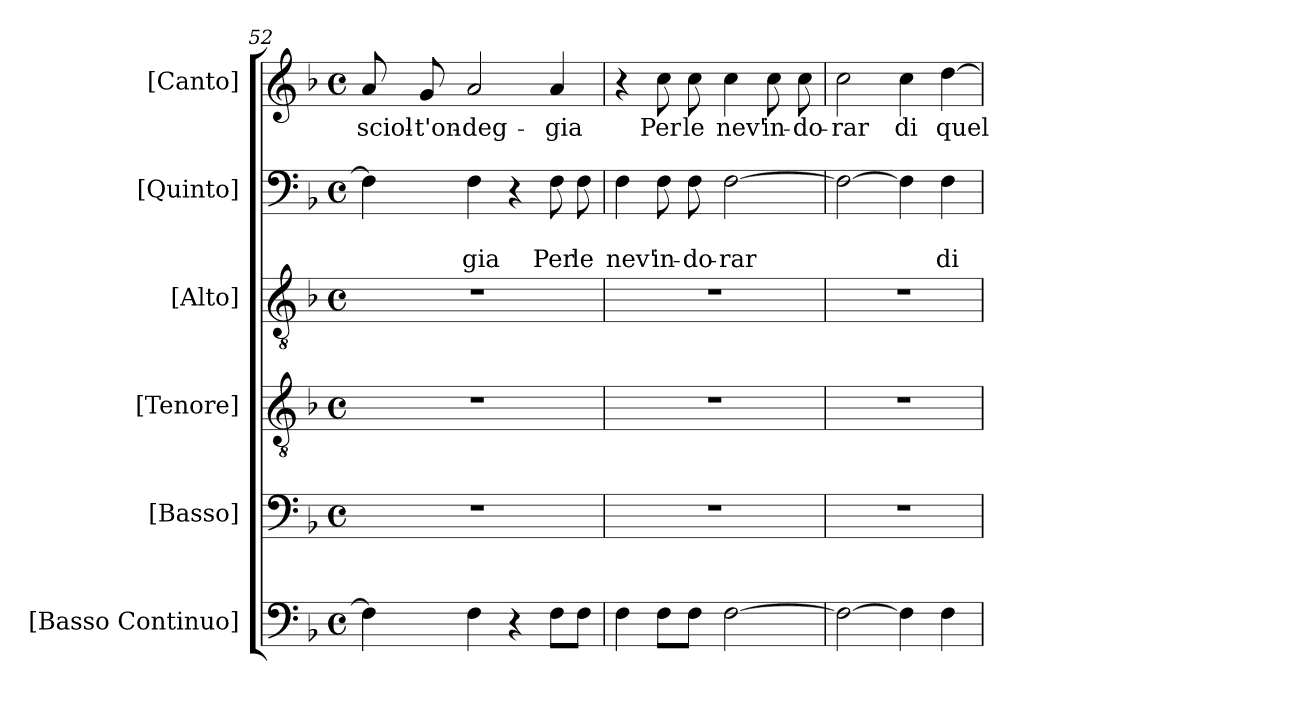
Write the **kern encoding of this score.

**kern	**kern	**kern	**kern	**kern	**text	**text	**kern	**text
*part6	*part5	*part4	*part3	*part2	*part2	*part2	*part1	*part1
*staff6	*staff5	*staff4	*staff3	*staff2	*staff2	*staff2	*staff1	*staff1
*I"[Basso Continuo]	*I"[Basso]	*I"[Tenore]	*I"[Alto]	*I"[Quinto]	*	*	*I"[Canto]	*
!!LO:LB:g=z
*clefF4	*clefF4	*clefGv2	*clefGv2	*clefF4	*	*	*clefG2	*
*k[b-]	*k[b-]	*k[b-]	*k[b-]	*k[b-]	*	*	*k[b-]	*
*F:	*F:	*F:	*F:	*F:	*	*	*F:	*
*M4/4	*M4/4	*M4/4	*M4/4	*M4/4	*	*	*M4/4	*
*met(c)	*met(c)	*met(c)	*met(c)	*met(c)	*	*	*met(c)	*
=52	=52	=52	=52	=52	=52	=52	=52	=52
!	!	!	!	!	!	!	!	!LO:LY:b
4F\]	1r	1r	1r	4F\]	.	.	8a/	sciol-
!	!	!	!	!	!	!	!	!LO:LY:b
.	.	.	.	.	.	.	8g/	-t'on-
!	!	!	!	!	!	!LO:LY:b	!	!LO:LY:b:rj
4F\	.	.	.	4F\	.	-gia	2a/	-deg-
4r	.	.	.	4r	.	.	.	.
!	!	!	!	!	!	!LO:LY:b	!	!LO:LY:b
8F\L	.	.	.	8F\	.	Per	4a/	-gia
!	!	!	!	!	!	!LO:LY:b	!	!
8F\J	.	.	.	8F\	.	le	.	.
=53	=53	=53	=53	=53	=53	=53	=53	=53
!	!	!	!	!	!	!LO:LY:b	!	!
4F\	1r	1r	1r	4F\	.	nev'	4r	.
!	!	!	!	!	!	!LO:LY:b	!	!LO:LY:b
8F\L	.	.	.	8F\	.	in-	8cc\	Per
!	!	!	!	!	!	!LO:LY:b	!	!LO:LY:b
8F\J	.	.	.	8F\	.	-do-	8cc\	le
!	!	!	!	!	!	!LO:LY:b	!	!LO:LY:b
[>2F\	.	.	.	[>2F\	.	-rar	4cc\	nev'
!	!	!	!	!	!	!	!	!LO:LY:b
.	.	.	.	.	.	.	8cc\	in-
!	!	!	!	!	!	!	!	!LO:LY:b:rj
.	.	.	.	.	.	.	8cc\	-do-
=54	=54	=54	=54	=54	=54	=54	=54	=54
!	!	!	!	!	!	!	!	!LO:LY:b
2F\_	1r	1r	1r	2F\_	.	.	2cc\	-rar
!	!	!	!	!	!	!	!	!LO:LY:b
4F\]	.	.	.	4F\]	.	.	4cc\	di
!	!	!	!	!	!	!LO:LY:b	!	!LO:LY:b
4F\	.	.	.	4F\	.	di	[>4dd\	quel
=	=	=	=	=	=	=	=	=
*-	*-	*-	*-	*-	*-	*-	*-	*-
